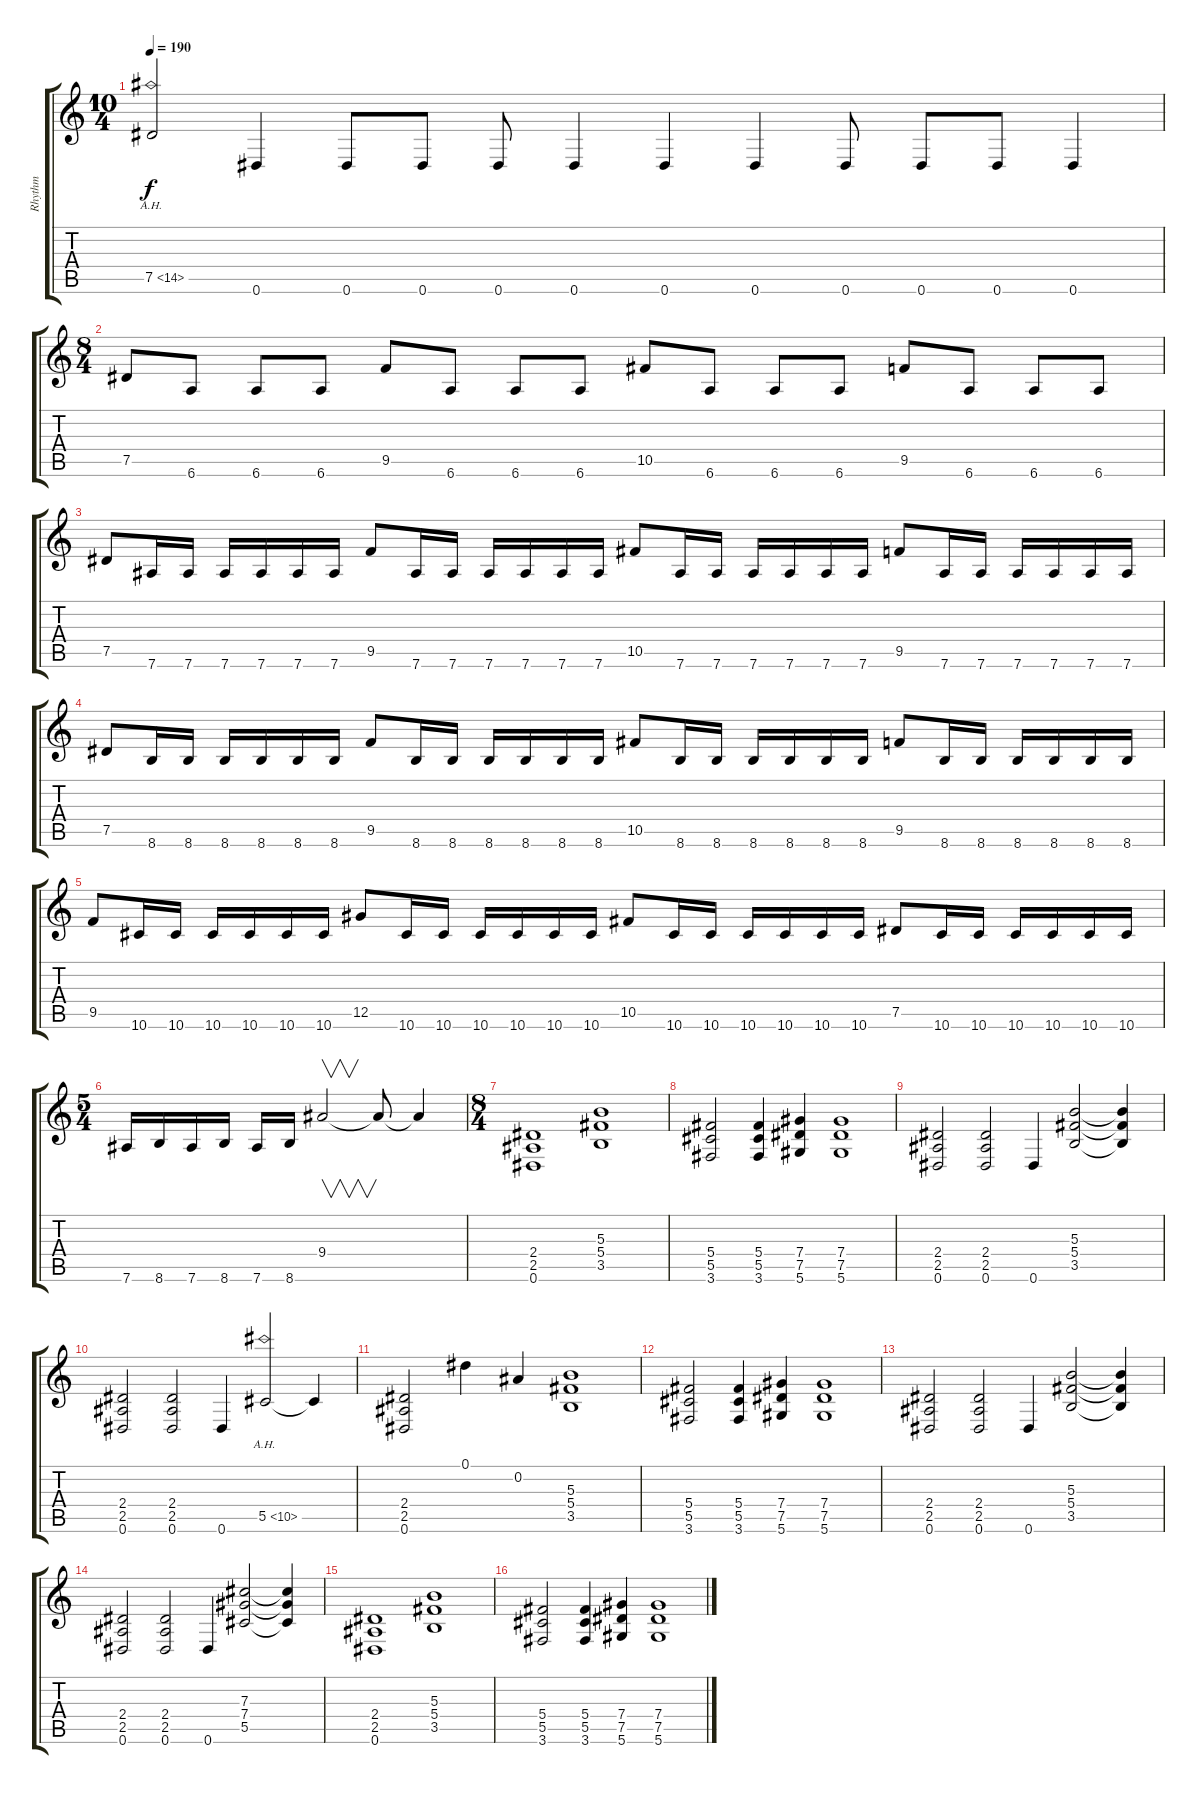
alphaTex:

\track ("Rhythm" "Rhythm") {instrument distortionguitar}
\staff {score tabs}
\tuning (Eb4 Bb3 Gb3 Db3 Ab2 Eb2) {hide}
\ts (10 4)
\tempo 190
\clef g2
\ks c
7.5{ah 7}.2{dy f} 0.6.4 0.6.8 0.6.8 0.6.8 0.6.4 0.6.4 0.6.4 0.6.8 0.6.8 0.6.8 0.6.4 |
\ts (8 4)
7.5.8 6.6.8 6.6.8 6.6.8 9.5.8 6.6.8 6.6.8 6.6.8 10.5.8 6.6.8 6.6.8 6.6.8 9.5.8 6.6.8 6.6.8 6.6.8 |
7.5.8 7.6.16 7.6.16 7.6.16 7.6.16 7.6.16 7.6.16 9.5.8 7.6.16 7.6.16 7.6.16 7.6.16 7.6.16 7.6.16 10.5.8 7.6.16 7.6.16 7.6.16 7.6.16 7.6.16 7.6.16 9.5.8 7.6.16 7.6.16 7.6.16 7.6.16 7.6.16 7.6.16 |
7.5.8 8.6.16 8.6.16 8.6.16 8.6.16 8.6.16 8.6.16 9.5.8 8.6.16 8.6.16 8.6.16 8.6.16 8.6.16 8.6.16 10.5.8 8.6.16 8.6.16 8.6.16 8.6.16 8.6.16 8.6.16 9.5.8 8.6.16 8.6.16 8.6.16 8.6.16 8.6.16 8.6.16 |
9.5.8 10.6.16 10.6.16 10.6.16 10.6.16 10.6.16 10.6.16 12.5.8 10.6.16 10.6.16 10.6.16 10.6.16 10.6.16 10.6.16 10.5.8 10.6.16 10.6.16 10.6.16 10.6.16 10.6.16 10.6.16 7.5.8 10.6.16 10.6.16 10.6.16 10.6.16 10.6.16 10.6.16 |
\ts (5 4)
7.6.16 8.6.16 7.6.16 8.6.16 7.6.16 8.6.16 9.4.2{v} 9.4{t}.8 9.4{t}.4 |
\ts (8 4)
(2.4 2.5 0.6).1 (5.3 5.4 3.5).1 |
(5.4 5.5 3.6).2 (5.4 5.5 3.6).4 (7.4 7.5 5.6).4 (7.4 7.5 5.6).1 |
(2.4 2.5 0.6).2 (2.4 2.5 0.6).2 0.6.4 (5.3 5.4 3.5).2 (5.3{t} 5.4{t} 3.5{t}).4 |
(2.4 2.5 0.6).2 (2.4 2.5 0.6).2 0.6.4 5.5{ah 5}.2 5.5{t}.4 |
(2.4 2.5 0.6).2 0.1.4 0.2.4 (5.3 5.4 3.5).1 |
(5.4 5.5 3.6).2 (5.4 5.5 3.6).4 (7.4 7.5 5.6).4 (7.4 7.5 5.6).1 |
(2.4 2.5 0.6).2 (2.4 2.5 0.6).2 0.6.4 (5.3 5.4 3.5).2 (5.3{t} 5.4{t} 3.5{t}).4 |
(2.4 2.5 0.6).2 (2.4 2.5 0.6).2 0.6.4 (7.3 7.4 5.5).2 (7.3{t} 7.4{t} 5.5{t}).4 |
(2.4 2.5 0.6).1 (5.3 5.4 3.5).1 |
(5.4 5.5 3.6).2 (5.4 5.5 3.6).4 (7.4 7.5 5.6).4 (7.4 7.5 5.6).1
